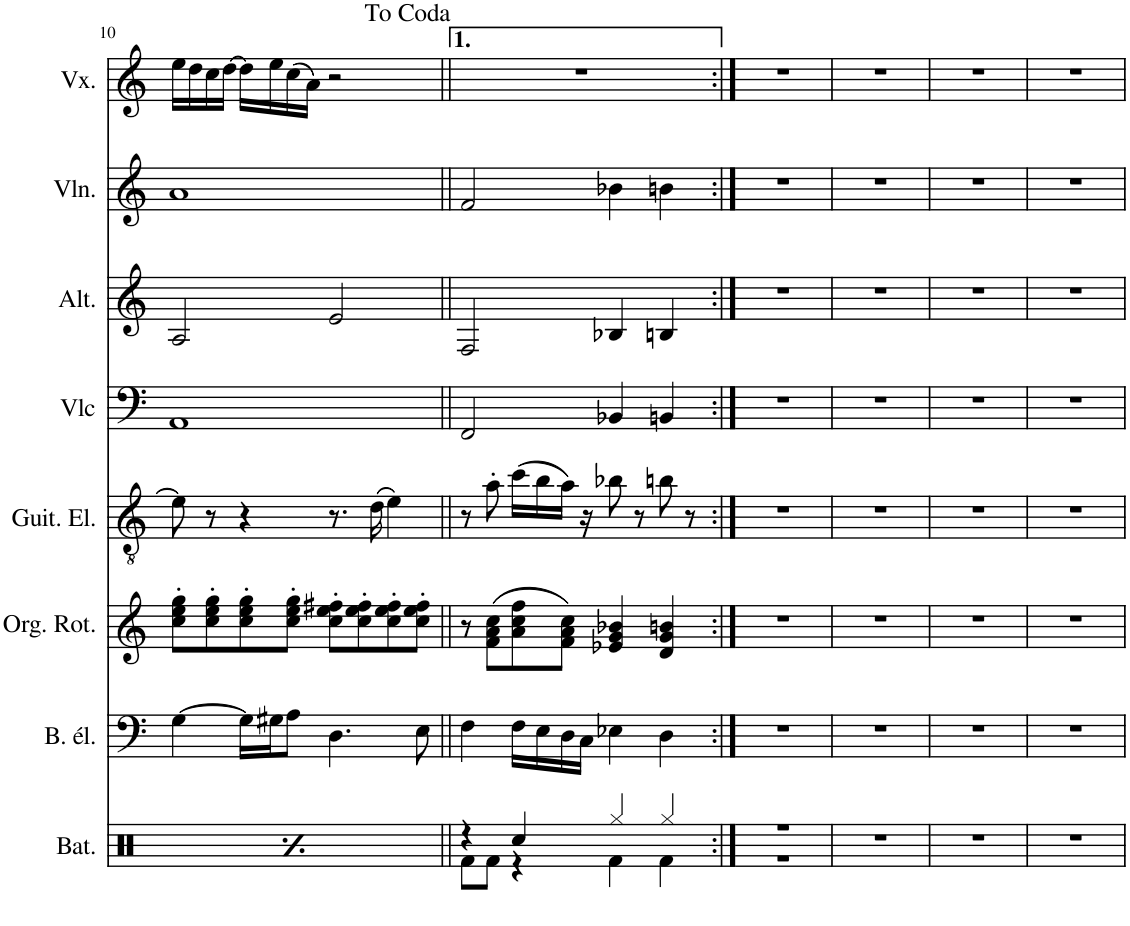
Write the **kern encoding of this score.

**kern	**kern	**kern	**kern	**kern	**kern	**kern	**kern
*part8	*part7	*part6	*part5	*part4	*part3	*part2	*part1
*staff8	*staff7	*staff6	*staff5	*staff4	*staff3	*staff2	*staff1
*I"Batterie	*I"Basse électrique	*I"Guitare électrique	*I"Guitare électrique	*I"Violoncelle	*I"Alto	*I"Violon	*I"Voix
*I'Bat.	*I'B. él.	*I'Guit. El.	*I'Guit. El.	*I'Vlc	*I'Alt.	*I'Vln.	*I'Vx.
!!LO:PB:g=z
*clefX	*clefF4	*clefG2	*clefGv2	*clefF4	*clefG2	*clefG2	*clefG2
*	*Trd7c12	*	*	*	*	*	*
*k[]	*k[]	*k[]	*k[]	*k[]	*k[]	*k[]	*k[]
*M4/4	*M4/4	*M4/4	*M4/4	*M4/4	*M4/4	*M4/4	*M4/4
*met(c)	*met(c)	*met(c)	*met(c)	*met(c)	*met(c)	*met(c)	*met(c)
=10	=10	=10	=10	=10	=10	=10	=10
*^	*	*	*	*	*	*	*
4r	8Rf\L	[4G\	8cc\' 8ee\' 8gg\'L	8e\]	1AA	2A/	1a	16ee\LL
.	.	.	.	.	.	.	.	16dd\
.	8Rf\J	.	8cc\' 8ee\' 8gg\'	8r	.	.	.	16cc\
.	.	.	.	.	.	.	.	[16dd\JJ
4Rcc/	4r	16G\LL]	8cc\' 8ee\' 8gg\'	4r	.	.	.	16dd\LL]
.	.	16G#X\J	.	.	.	.	.	16ee\
.	.	8A\J	8cc\' 8ee\' 8gg\'J	.	.	.	.	(16cc\
.	.	.	.	.	.	.	.	16a\JJ)
4r	8Rf\L	4.D\	8cc\' 8ee\' 8ff#X\'L	8.r	.	2e/	.	2r
.	8Rf\J	.	8cc\' 8ee\' 8ff#\'	.	.	.	.	.
.	.	.	.	(16d\	.	.	.	.
4Rcc/	4r	.	8cc\' 8ee\' 8ff#\'	4e\)	.	.	.	.
.	.	8E\	8cc\' 8ee\' 8ff#\'J	.	.	.	.	.
=11||	=11||	=11||	=11||	=11||	=11||	=11||	=11||	=11||
4r	8Rf\L	4F\	8r	8r	2FF/	2F/	2f/	1r
.	8Rf\J	.	(8f\ 8a\ 8cc\L	8a'\	.	.	.	.
4Rcc/	4r	16F\LL	8a\ 8cc\ 8ff\	(16cc\LL	.	.	.	.
.	.	16E\	.	16b\	.	.	.	.
.	.	16D\	8f\ 8a\ 8cc\J)	16a\JJ)	.	.	.	.
.	.	16C\JJ	.	16r	.	.	.	.
4Rgg/	4Rf\	4E-X\	4e-X/ 4g/ 4b-X/	8b-X\	4BB-X/	4B-X/	4b-X\	.
.	.	.	.	8r	.	.	.	.
4Rgg/	4Rf\	4D\	4d/ 4g/ 4bn/	8bn\	4BBn/	4Bn/	4bn\	.
.	.	.	.	8r	.	.	.	.
=12:|!	=12:|!	=12:|!	=12:|!	=12:|!	=12:|!	=12:|!	=12:|!	=12:|!
1r	1r	1r	1r	1r	1r	1r	1r	1r
*v	*v	*	*	*	*	*	*	*
=13	=13	=13	=13	=13	=13	=13	=13
1r	1r	1r	1r	1r	1r	1r	1r
=14	=14	=14	=14	=14	=14	=14	=14
1r	1r	1r	1r	1r	1r	1r	1r
=15	=15	=15	=15	=15	=15	=15	=15
1r	1r	1r	1r	1r	1r	1r	1r
=	=	=	=	=	=	=	=
*-	*-	*-	*-	*-	*-	*-	*-
